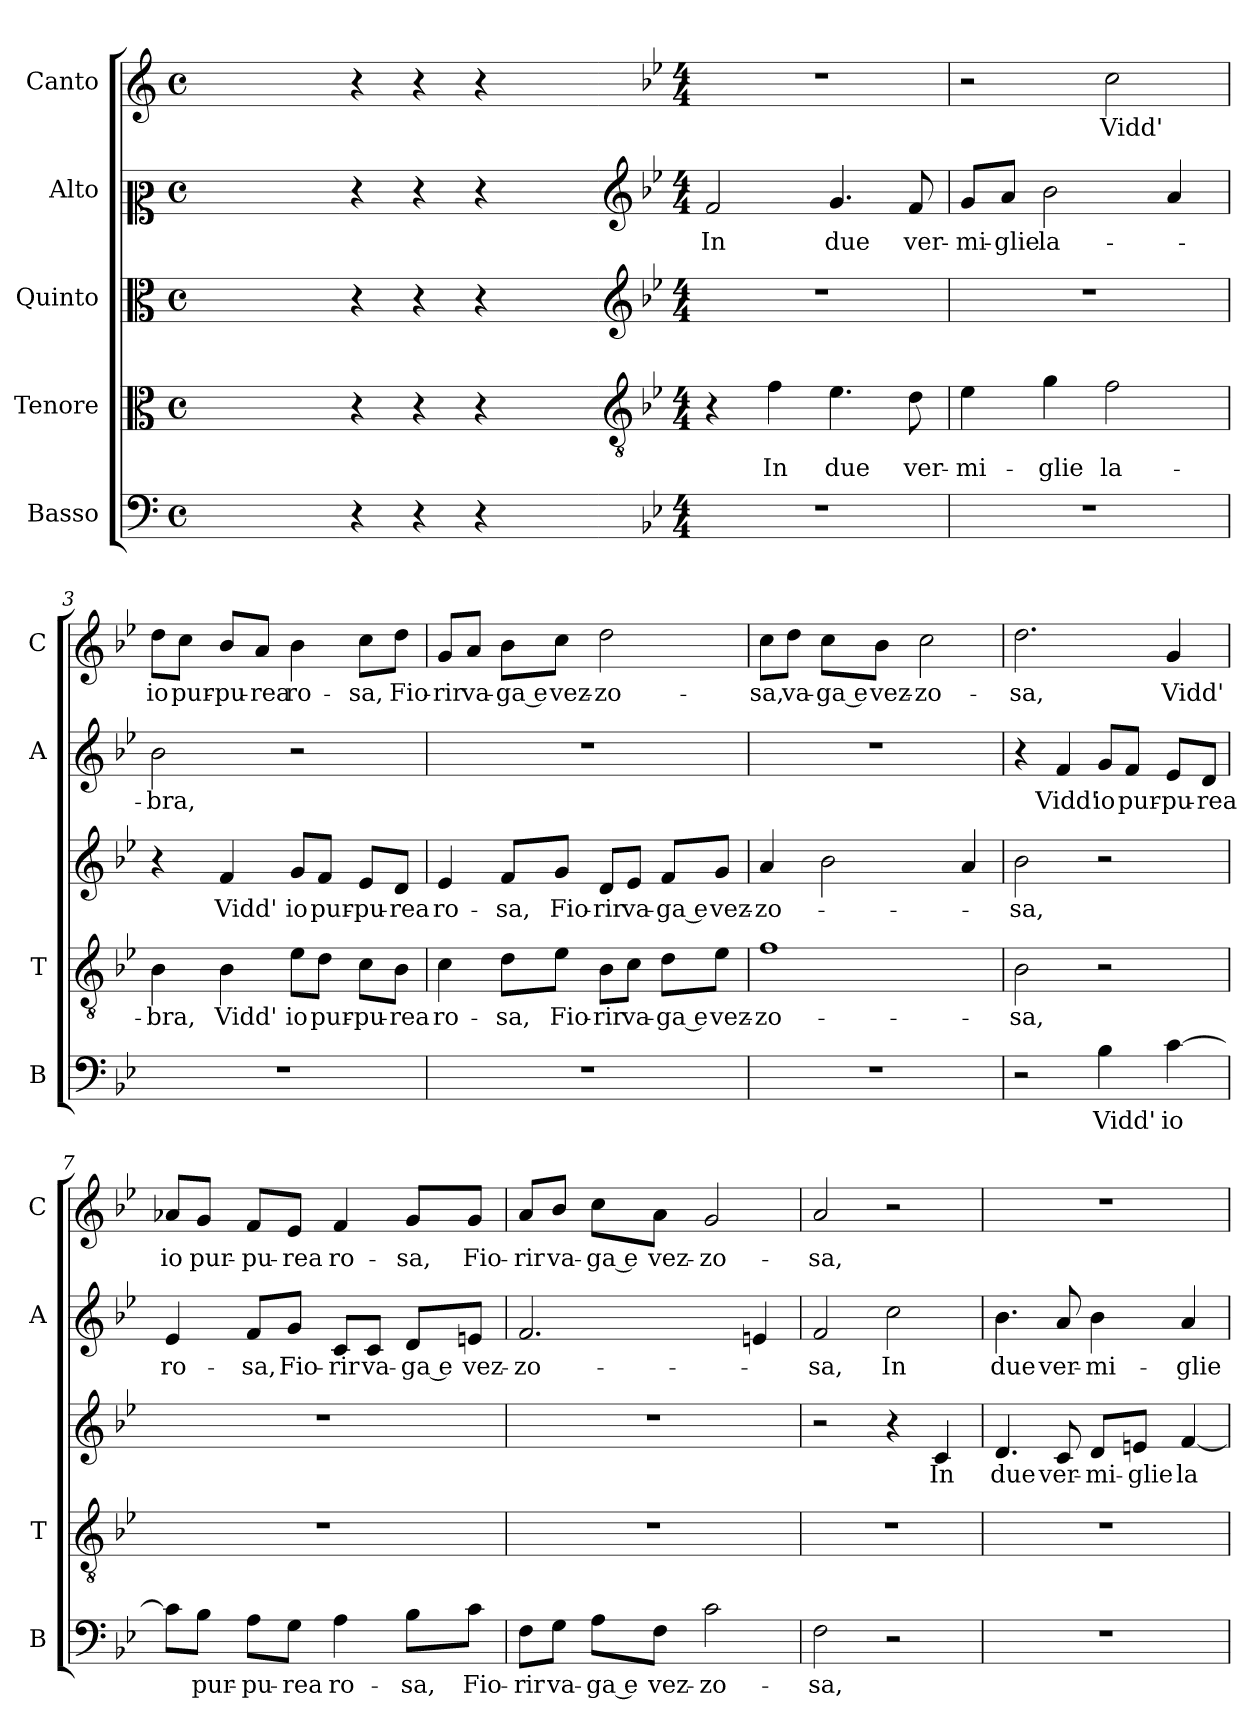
**kern	**text	**kern	**text	**kern	**text	**kern	**text	**kern	**text
*part5	*part5	*part4	*part4	*part3	*part3	*part2	*part2	*part1	*part1
*staff5	*staff5	*staff4	*staff4	*staff3	*staff3	*staff2	*staff2	*staff1	*staff1
*I"Basso	*	*I"Tenore	*	*I"Quinto	*	*I"Alto	*	*I"Canto	*
*I'B	*	*I'T	*	*	*	*I'A	*	*I'C	*
*clefF4	*	*clefC3	*	*clefC3	*	*clefC2	*	*clefG2	*
*k[]	*	*k[]	*	*k[]	*	*k[]	*	*k[]	*
*C:	*	*C:	*	*C:	*	*C:	*	*C:	*
*M4/4	*	*M4/4	*	*M4/4	*	*M4/4	*	*M4/4	*
*met(c)	*	*met(c)	*	*met(c)	*	*met(c)	*	*met(c)	*
=	=	=	=	=	=	=	=	=	=
1ryy	.	1ryy	.	1ryy	.	1ryy	.	1ryy	.
=1X-	=1X-	=1X-	=1X-	=1X-	=1X-	=1X-	=1X-	=1X-	=1X-
4r	.	4r	.	4r	.	4r	.	4r	.
4r	.	4r	.	4r	.	4r	.	4r	.
4r	.	4r	.	4r	.	4r	.	4r	.
4ryy	.	4ryy	.	4ryy	.	4ryy	.	4ryy	.
=1-	=1-	=1-	=1-	=1-	=1-	=1-	=1-	=1-	=1-
*	*	*clefGv2	*	*clefG2	*	*clefG2	*	*	*
*k[b-e-]	*	*k[b-e-]	*	*k[b-e-]	*	*k[b-e-]	*	*k[b-e-]	*
*B-:	*	*B-:	*	*B-:	*	*B-:	*	*B-:	*
*M4/4	*	*M4/4	*	*M4/4	*	*M4/4	*	*M4/4	*
!	!	!	!	!	!	!	!LO:LY:b	!	!
1r	.	4r	.	1r	.	2f/	In	1r	.
!	!	!	!LO:LY:b	!	!	!	!	!	!
.	.	4f\	In	.	.	.	.	.	.
!	!	!	!LO:LY:b	!	!	!	!LO:LY:b	!	!
.	.	4.e-\	due	.	.	4.g/	due	.	.
!	!	!	!LO:LY:b	!	!	!	!LO:LY:b	!	!
.	.	8d\	ver-	.	.	8f/	ver-	.	.
=2	=2	=2	=2	=2	=2	=2	=2	=2	=2
!	!	!	!LO:LY:b	!	!	!	!LO:LY:b	!	!
1r	.	4e-\	-mi-	1r	.	8g/L	-mi-	2r	.
!	!	!	!	!	!	!	!LO:LY:b	!	!
.	.	.	.	.	.	8a/J	-glie	.	.
!	!	!	!LO:LY:b	!	!	!	!LO:LY:b	!	!
.	.	4g\	-glie	.	.	2b-\	la-	.	.
!	!	!	!LO:LY:b	!	!	!	!	!	!LO:LY:b
.	.	2f\	la-	.	.	.	.	2cc\	Vidd'
.	.	.	.	.	.	4a/	.	.	.
=3	=3	=3	=3	=3	=3	=3	=3	=3	=3
!	!	!	!LO:LY:b	!	!	!	!LO:LY:b	!	!LO:LY:b
1r	.	4B-\	-bra,	4r	.	2b-\	-bra,	8dd\L	io
!	!	!	!	!	!	!	!	!	!LO:LY:b
.	.	.	.	.	.	.	.	8cc\J	pur-
!	!	!	!LO:LY:b	!	!LO:LY:b	!	!	!	!LO:LY:b
.	.	4B-\	Vidd'	4f/	Vidd'	.	.	8b-/L	-pu-
!	!	!	!	!	!	!	!	!	!LO:LY:b
.	.	.	.	.	.	.	.	8a/J	-rea
!	!	!	!LO:LY:b	!	!LO:LY:b	!	!	!	!LO:LY:b
.	.	8e-\L	io	8g/L	io	2r	.	4b-\	ro-
!	!	!	!LO:LY:b	!	!LO:LY:b	!	!	!	!
.	.	8d\J	pur-	8f/J	pur-	.	.	.	.
!	!	!	!LO:LY:b	!	!LO:LY:b	!	!	!	!LO:LY:b
.	.	8c\L	-pu-	8e-/L	-pu-	.	.	8cc\L	-sa,
!	!	!	!LO:LY:b	!	!LO:LY:b	!	!	!	!LO:LY:b
.	.	8B-\J	-rea	8d/J	-rea	.	.	8dd\J	Fio-
=4	=4	=4	=4	=4	=4	=4	=4	=4	=4
!	!	!	!LO:LY:b	!	!LO:LY:b	!	!	!	!LO:LY:b
1r	.	4c\	ro-	4e-/	ro-	1r	.	8g/L	-rir
!	!	!	!	!	!	!	!	!	!LO:LY:b
.	.	.	.	.	.	.	.	8a/J	va-
!	!	!	!LO:LY:b	!	!LO:LY:b	!	!	!	!LO:LY:b
.	.	8d\L	-sa,	8f/L	-sa,	.	.	8b-\L	-ga e
!	!	!	!LO:LY:b	!	!LO:LY:b	!	!	!	!LO:LY:b
.	.	8e-\J	Fio-	8g/J	Fio-	.	.	8cc\J	vez-
!	!	!	!LO:LY:b	!	!LO:LY:b	!	!	!	!LO:LY:b
.	.	8B-\L	-rir	8d/L	-rir	.	.	2dd\	-zo-
!	!	!	!LO:LY:b	!	!LO:LY:b	!	!	!	!
.	.	8c\J	va-	8e-/J	va-	.	.	.	.
!	!	!	!LO:LY:b	!	!LO:LY:b	!	!	!	!
.	.	8d\L	-ga e	8f/L	-ga e	.	.	.	.
!	!	!	!LO:LY:b	!	!LO:LY:b	!	!	!	!
.	.	8e-\J	vez-	8g/J	vez-	.	.	.	.
!!LO:LB:g=z
=5	=5	=5	=5	=5	=5	=5	=5	=5	=5
!	!	!	!LO:LY:b	!	!LO:LY:b	!	!	!	!LO:LY:b
1r	.	1f	-zo-	4a/	-zo-	1r	.	8cc\L	-sa,
!	!	!	!	!	!	!	!	!	!LO:LY:b
.	.	.	.	.	.	.	.	8dd\J	va-
!	!	!	!	!	!	!	!	!	!LO:LY:b
.	.	.	.	2b-\	.	.	.	8cc\L	-ga e
!	!	!	!	!	!	!	!	!	!LO:LY:b
.	.	.	.	.	.	.	.	8b-\J	vez-
!	!	!	!	!	!	!	!	!	!LO:LY:b
.	.	.	.	.	.	.	.	2cc\	-zo-
.	.	.	.	4a/	.	.	.	.	.
=6	=6	=6	=6	=6	=6	=6	=6	=6	=6
!	!	!	!LO:LY:b	!	!LO:LY:b	!	!	!	!LO:LY:b
2r	.	2B-\	-sa,	2b-\	-sa,	4r	.	2.dd\	-sa,
!	!	!	!	!	!	!	!LO:LY:b	!	!
.	.	.	.	.	.	4f/	Vidd'	.	.
!	!LO:LY:b	!	!	!	!	!	!LO:LY:b	!	!
4B-\	Vidd'	2r	.	2r	.	8g/L	io	.	.
!	!	!	!	!	!	!	!LO:LY:b	!	!
.	.	.	.	.	.	8f/J	pur-	.	.
!	!LO:LY:b	!	!	!	!	!	!LO:LY:b	!	!LO:LY:b
[4c\	io	.	.	.	.	8e-/L	-pu-	4g/	Vidd'
!	!	!	!	!	!	!	!LO:LY:b	!	!
.	.	.	.	.	.	8d/J	-rea	.	.
=7	=7	=7	=7	=7	=7	=7	=7	=7	=7
!	!	!	!	!	!	!	!LO:LY:b	!	!LO:LY:b
8c\L]	.	1r	.	1r	.	4e-/	ro-	8a-X/L	io
!	!LO:LY:b	!	!	!	!	!	!	!	!LO:LY:b
8B-\J	pur-	.	.	.	.	.	.	8g/J	pur-
!	!LO:LY:b	!	!	!	!	!	!LO:LY:b	!	!LO:LY:b
8A\L	-pu-	.	.	.	.	8f/L	-sa,	8f/L	-pu-
!	!LO:LY:b	!	!	!	!	!	!LO:LY:b	!	!LO:LY:b
8G\J	-rea	.	.	.	.	8g/J	Fio-	8e-/J	-rea
!	!LO:LY:b	!	!	!	!	!	!LO:LY:b	!	!LO:LY:b
4A\	ro-	.	.	.	.	8c/L	-rir	4f/	ro-
!	!	!	!	!	!	!	!LO:LY:b	!	!
.	.	.	.	.	.	8c/J	va-	.	.
!	!LO:LY:b	!	!	!	!	!	!LO:LY:b	!	!LO:LY:b
8B-\L	-sa,	.	.	.	.	8d/L	-ga e	8g/L	-sa,
!	!LO:LY:b	!	!	!	!	!	!LO:LY:b	!	!LO:LY:b
8c\J	Fio-	.	.	.	.	8en/J	vez-	8g/J	Fio-
=8	=8	=8	=8	=8	=8	=8	=8	=8	=8
!	!LO:LY:b	!	!	!	!	!	!LO:LY:b	!	!LO:LY:b
8F\L	-rir	1r	.	1r	.	2.f/	-zo-	8a/L	-rir
!	!LO:LY:b	!	!	!	!	!	!	!	!LO:LY:b
8G\J	va-	.	.	.	.	.	.	8b-/J	va-
!	!LO:LY:b	!	!	!	!	!	!	!	!LO:LY:b
8A\L	-ga e	.	.	.	.	.	.	8cc\L	-ga e
!	!LO:LY:b	!	!	!	!	!	!	!	!LO:LY:b
8F\J	vez-	.	.	.	.	.	.	8a\J	vez-
!	!LO:LY:b	!	!	!	!	!	!	!	!LO:LY:b
2c\	-zo-	.	.	.	.	.	.	2g/	-zo-
.	.	.	.	.	.	4en/	.	.	.
=9	=9	=9	=9	=9	=9	=9	=9	=9	=9
!	!LO:LY:b	!	!	!	!	!	!LO:LY:b	!	!LO:LY:b
2F\	-sa,	1r	.	2r	.	2f/	-sa,	2a/	-sa,
!	!	!	!	!	!	!	!LO:LY:b	!	!
2r	.	.	.	4r	.	2cc\	In	2r	.
!	!	!	!	!	!LO:LY:b	!	!	!	!
.	.	.	.	4c/	In	.	.	.	.
!!LO:PB:g=z
=10	=10	=10	=10	=10	=10	=10	=10	=10	=10
!	!	!	!	!	!LO:LY:b	!	!LO:LY:b	!	!
1r	.	1r	.	4.d/	due	4.b-\	due	1r	.
!	!	!	!	!	!LO:LY:b	!	!LO:LY:b	!	!
.	.	.	.	8c/	ver-	8a/	ver-	.	.
!	!	!	!	!	!LO:LY:b	!	!LO:LY:b	!	!
.	.	.	.	8d/L	-mi-	4b-\	-mi-	.	.
!	!	!	!	!	!LO:LY:b	!	!	!	!
.	.	.	.	8en/J	-glie	.	.	.	.
!	!	!	!	!	!LO:LY:b	!	!LO:LY:b	!	!
.	.	.	.	[4f/	la-	4a/	-glie	.	.
=	=	=	=	=	=	=	=	=	=
*-	*-	*-	*-	*-	*-	*-	*-	*-	*-
